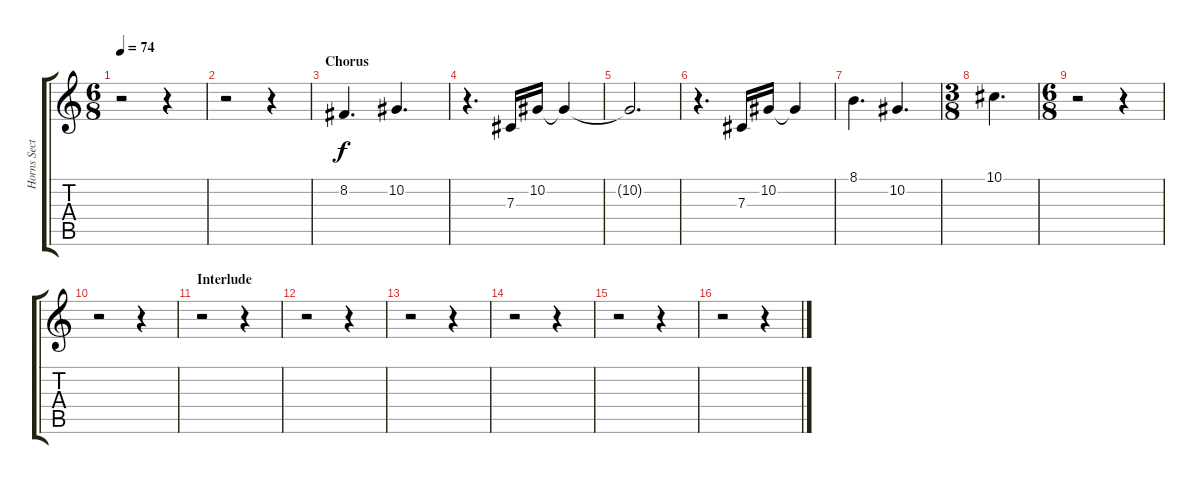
\track ("Horns Section (SF Symphony)" "Horns Sect") {instrument frenchhorn}
\staff {score tabs}
\tuning (Eb4 Bb3 Gb3 Db3 Ab2 Eb2) {hide}
\ts (6 8)
\tempo 74
\clef g2
\ks c
r.2{dy f} r.4 |
r.2 r.4 |
\section ("" "Chorus")
8.2.4{d} 10.2.4{d} |
r.4{d} 7.3.16 10.2.16 10.2{t}.4 |
10.2{t}.2{d} |
r.4{d} 7.3.16 10.2.16 10.2{t}.4 |
8.1.4{d} 10.2.4{d} |
\ts (3 8)
10.1.4{d} |
\ts (6 8)
r.2 r.4 |
r.2 r.4 |
\section ("" "Interlude")
r.2 r.4 |
r.2 r.4 |
r.2 r.4 |
r.2 r.4 |
r.2 r.4 |
r.2 r.4
